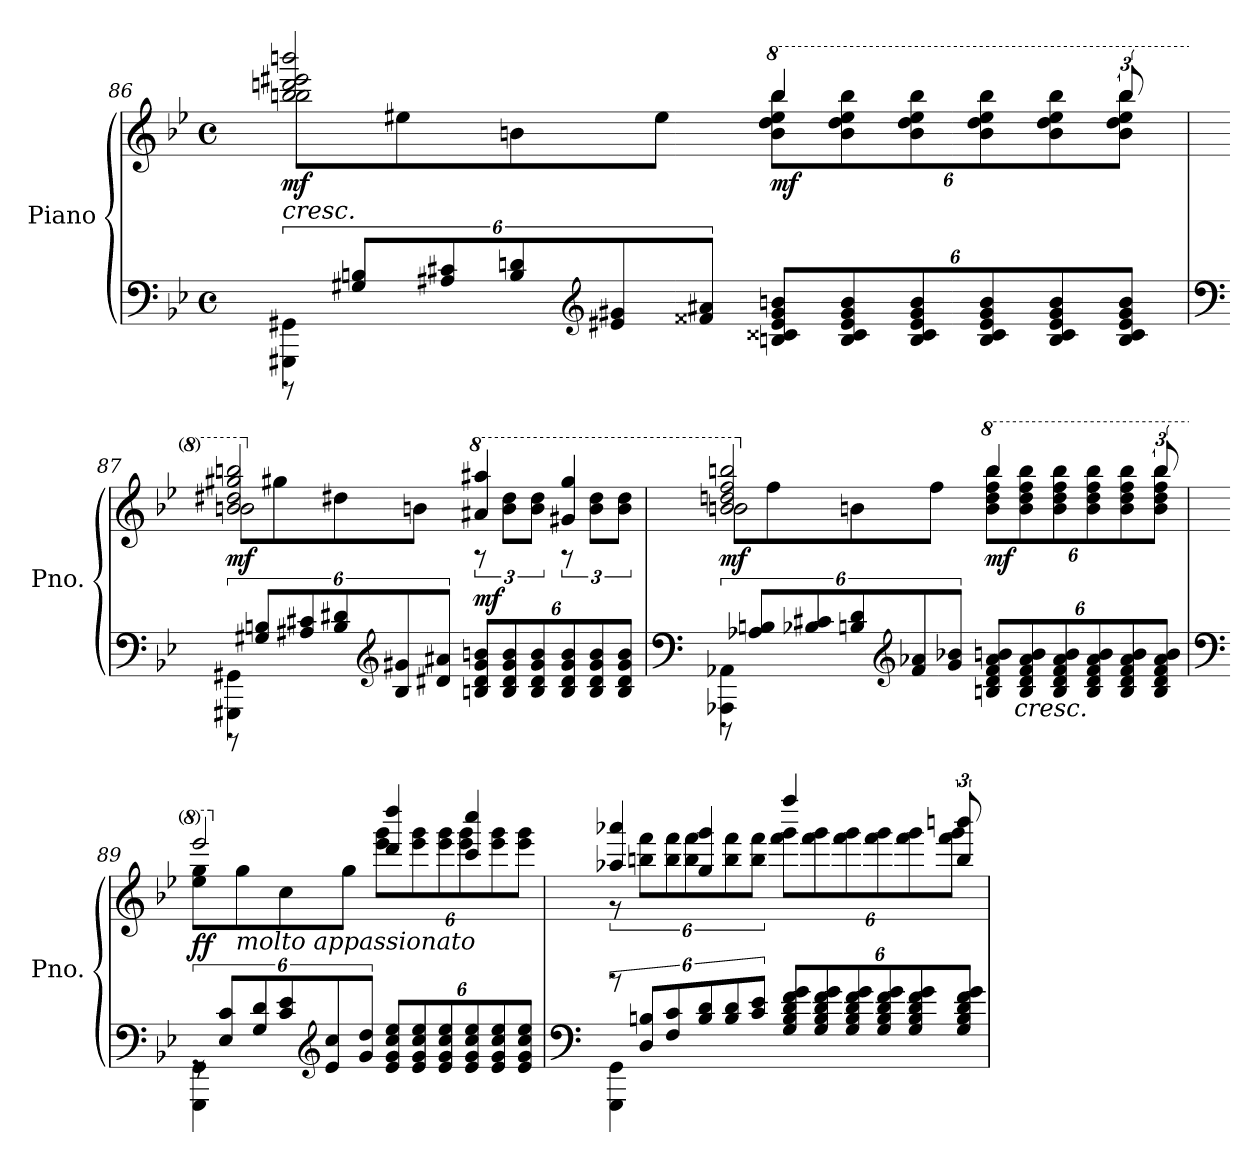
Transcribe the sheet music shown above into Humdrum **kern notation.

**kern	**kern	**dynam
*part1	*part1	*part1
*staff2	*staff1	*staff1/2
*I"Piano	*	*
*I'Pno.	*	*
!!LO:LB:g=z
*clefF4	*clefG2	*
*k[b-e-]	*k[b-e-]	*
*M4/4	*M4/4	*
*met(c)	*met(c)	*
*MM100	*MM100	*
=86	=86	=86
*^	*^	*
!	!	!LO:TX:b:i:t=cresc.	!	!
!	!	!	!LO:N:head=open	!LO:DY:b
4GGG#X\ 4GG#X\	12r	2bbn/ 2dddn/ 2eee#X/ 2bbbn/	8bb\L	mf
.	12G#X/ 12Bn/L	.	.	.
.	.	.	8ee#X\	.
.	12A#X/ 12c#X/	.	.	.
*	*Xbrackettup	*	*	*
4rGGyy	12B/ 12dn/	.	8bn\	.
*clefG2	*	*	*	*
.	12e#X/ 12g#X/	.	.	.
.	.	.	8ee#\J	.
.	12f##X/ 12a#X/J	.	.	.
*	*	*8va	*	*
*	*	*	*Xbrackettup	*
*	*	*MM90	*	*
!	!	!	!	!LO:DY:b
2reyy	12Bn/ 12c##X/ 12e#/ 12g#/ 12bn/L	4bbb/	12bb\ 12ddd\ 12eee#\ 12bbb\L	mf
*	*	*MM95	*	*
.	12B/ 12c##/ 12e#/ 12g#/ 12b/	.	12bb\ 12ddd\ 12eee#\ 12bbb\	.
.	12B/ 12c##/ 12e#/ 12g#/ 12b/	.	12bb\ 12ddd\ 12eee#\ 12bbb\	.
*	*	*brackettup	*Xbrackettup	*
.	12B/ 12c##/ 12e#/ 12g#/ 12b/	12rgggyy	12bb\ 12ddd\ 12eee#\ 12bbb\	.
.	12B/ 12c##/ 12e#/ 12g#/ 12b/	12rgggyy	12bb\ 12ddd\ 12eee#\ 12bbb\	.
.	12B/ 12c##/ 12e#/ 12g#/ 12b/J	12bbb/	12bb\ 12ddd\ 12eee#\ 12bbb\J	.
!!LO:LB:g=z	!!
=87	=87	=87	=87	=87
*clefF4	*	*	*	*
*	*brackettup	*	*	*
*	*	*MM100	*	*
!	!	!	!LO:N:head=open	!LO:DY:b
4GGG#X\ 4GG#X\	12r	2bbn/ 2ddd#X/ 2ggg#X/ 2bbbn/	8bb\L	mf
.	12G#X/ 12Bn/L	.	.	.
*	*	*X8va	*	*
.	.	.	8gg#X\	.
.	12A#X/ 12c#X/	.	.	.
*	*Xbrackettup	*	*	*
4rGGyy	12B/ 12d#X/	.	8dd#X\	.
*clefG2	*	*	*	*
.	12B/ 12g#X/	.	.	.
.	.	.	8bn\J	.
.	12d#X/ 12a#X/J	.	.	.
*	*	*8va	*	*
*	*	*	*brackettup	*
*	*	*MM90	*	*
!	!	!	!	!LO:DY:b
2reyy	12Bn/ 12d#/ 12g#/ 12bn/L	4aa#X/ 4aaa#X/	12rg	mf
*	*	*MM95	*	*
.	12B/ 12d#/ 12g#/ 12b/	.	12bb\ 12ddd#\L	.
.	12B/ 12d#/ 12g#/ 12b/	.	12bb\ 12ddd#\J	.
.	12B/ 12d#/ 12g#/ 12b/	4gg#/ 4ggg#/	12rg	.
.	12B/ 12d#/ 12g#/ 12b/	.	12bb\ 12ddd#\L	.
.	12B/ 12d#/ 12g#/ 12b/J	.	12bb\ 12ddd#\J	.
=88	=88	=88	=88	=88
*clefF4	*	*	*	*
*	*brackettup	*	*	*
*	*	*MM100	*	*
!	!	!	!LO:N:head=open	!LO:DY:b
4AAA-X\ 4AA-X\	12r	2bbn/ 2dddn/ 2fff/ 2bbbn/	8bb\L	mf
.	12A-X/ 12Bn/L	.	.	.
*	*	*X8va	*	*
.	.	.	8ff\	.
.	12B-X/ 12c#X/	.	.	.
*	*Xbrackettup	*	*	*
4rGGyy	12Bn/ 12d/	.	8bn\	.
*clefG2	*	*	*	*
.	12f/ 12a-X/	.	.	.
.	.	.	8ff\J	.
.	12g/ 12b-X/J	.	.	.
*	*	*8va	*	*
*	*	*	*Xbrackettup	*
*	*	*MM90	*	*
!	!	!	!	!LO:DY:b
2reyy	12Bn/ 12d/ 12f/ 12a-/ 12bn/L	4bbb/	12bb\ 12ddd\ 12fff\ 12bbb\L	mf
*	*	*MM95	*	*
!	!	!	!	!LO:HP:b=2
.	12B/ 12d/ 12f/ 12a-/ 12b/	.	12bb\ 12ddd\ 12fff\ 12bbb\	<
.	12B/ 12d/ 12f/ 12a-/ 12b/	.	12bb\ 12ddd\ 12fff\ 12bbb\	.
*	*	*brackettup	*Xbrackettup	*
.	12B/ 12d/ 12f/ 12a-/ 12b/	6rcccyy	12bb\ 12ddd\ 12fff\ 12bbb\	.
.	12B/ 12d/ 12f/ 12a-/ 12b/	.	12bb\ 12ddd\ 12fff\ 12bbb\	.
.	12B/ 12d/ 12f/ 12a-/ 12b/J	12bbb/	12bb\ 12ddd\ 12fff\ 12bbb\J	.
!!LO:LB:g=z	!!
=89	=89	=89	=89	=89
*clefF4	*	*	*	*
*	*brackettup	*	*	*
*	*	*MM100	*	*
!	!	!	!	!LO:DY:b
4GGG\ 4GG\	12rGG	2eeee-/	8eee-\ 8ggg\L	ff
.	12E-/ 12c/L	.	.	.
*	*	*X8va	*	*
!	!	!	!LO:TX:b:i:t=molto appassionato	!
.	.	.	8gg\	.
.	12G/ 12d/	.	.	.
*	*Xbrackettup	*	*	*
4rGGyy	12c/ 12e-/	.	8cc\	.
*clefG2	*	*	*	*
.	12e-/ 12cc/	.	.	.
.	.	.	8gg\J	.
.	12g/ 12dd/J	.	.	.
*	*	*MM90	*	*
2reyy	12e-/ 12g/ 12cc/ 12ee-/L	4ddd/ 4dddd/	12eee-\ 12ggg\L	.
*	*	*MM95	*	*
.	12e-/ 12g/ 12cc/ 12ee-/	.	12eee-\ 12ggg\	.
.	12e-/ 12g/ 12cc/ 12ee-/	.	12eee-\ 12ggg\	.
.	12e-/ 12g/ 12cc/ 12ee-/	4ccc/ 4cccc/	12eee-\ 12ggg\	.
.	12e-/ 12g/ 12cc/ 12ee-/	.	12eee-\ 12ggg\	.
.	12e-/ 12g/ 12cc/ 12ee-/J	.	12eee-\ 12ggg\J	.
=90	=90	=90	=90	=90
*clefF4	*	*	*	*
*	*brackettup	*	*brackettup	*
*	*	*MM100	*	*
4GGG\ 4GG\	12rb	4aa-X/ 4aaa-X/	12rg	.
.	12D/ 12Bn/L	.	12bbn\ 12fff\L	.
.	12F/ 12c/	.	12bb\ 12fff\	.
*	*Xbrackettup	*	*Xbrackettup	*
*	*	*MM95	*	*
4rGGyy	12B/ 12d/	4gg/ 4ggg/	12bb\ 12fff\	.
.	12B/ 12d/	.	12bb\ 12fff\	.
.	12c/ 12e-/J	.	12bb\ 12fff\J	.
*	*	*MM90	*	*
2rGGyy	12G/ 12B/ 12d/ 12f/ 12g/L	4ffff/	12fff\ 12ggg\L	.
.	12G/ 12B/ 12d/ 12f/ 12g/	.	12fff\ 12ggg\	.
.	12G/ 12B/ 12d/ 12f/ 12g/	.	12fff\ 12ggg\	.
*	*	*brackettup	*Xbrackettup	*
*	*	*MM85	*	*
.	12G/ 12B/ 12d/ 12f/ 12g/	6rcccyy	12fff\ 12ggg\	.
.	12G/ 12B/ 12d/ 12f/ 12g/	.	12fff\ 12ggg\	.
.	12G/ 12B/ 12d/ 12f/ 12g/J	12bb/ 12bbbn/	12fff\ 12ggg\J	.
*v	*v	*	*	*
*	*v	*v	*
.	.	[
=	=	=
*-	*-	*-
